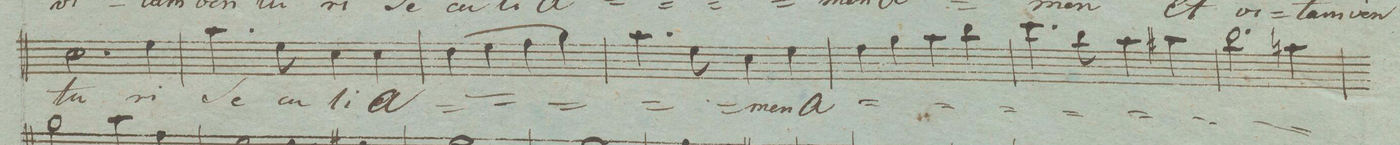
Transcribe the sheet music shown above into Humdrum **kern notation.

**kern	**text	**dynam
*I"Basso. Tutti i Solo	*	*
*clefF4	*	*
*k[]	*	*
*met(c|)	*	*
*M2/2	*	*
2.E\	-tu-	.
4G\	-ri	.
=223	=223	=223
4.c\	Sae-	.
8G\	-cu-	.
4E\	-li	.
4E\	A-	.
=224	=224	=224
(4F\	.	.
4G\	.	.
4A\	.	.
4B\)	.	.
=225	=225	=225
4.c\	.	.
8G\	.	.
4E\	-men	.
4G\	A-	.
=226	=226	=226
4A\	.	.
4B\	.	.
4c\	.	.
4d\	.	.
=227	=227	=227
4.e\	.	.
8d\	.	.
4c\	.	.
4c#X\	.	.
=228	=228	=228
2.d\	.	.
4cn\	.	.
=229	=229	=229
*-	*-	*-
